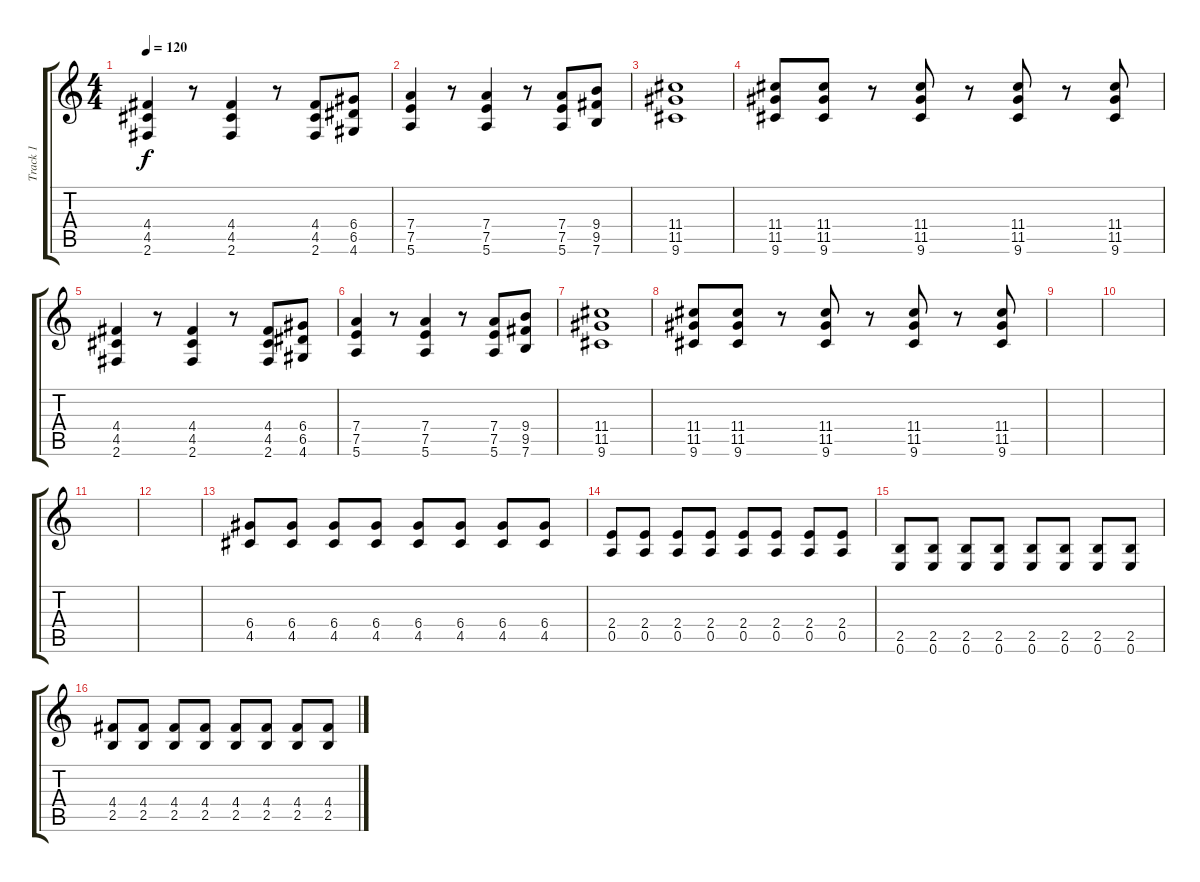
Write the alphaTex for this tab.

\track ("Track 1" "Track 1") {instrument distortionguitar}
\staff {score tabs}
\tuning (E4 B3 G3 D3 A2 E2) {hide}
\ts (4 4)
\tempo 120
\clef g2
\ks c
(4.4 4.5 2.6).4{dy f} r.8 (4.4 4.5 2.6).4 r.8 (4.4 4.5 2.6).8 (6.4 6.5 4.6).8 |
(7.4 7.5 5.6).4 r.8 (7.4 7.5 5.6).4 r.8 (7.4 7.5 5.6).8 (9.4 9.5 7.6).8 |
(11.4 11.5 9.6).1 |
(11.4 11.5 9.6).8 (11.4 11.5 9.6).8 r.8 (11.4 11.5 9.6).8 r.8 (11.4 11.5 9.6).8 r.8 (11.4 11.5 9.6).8 |
(4.4 4.5 2.6).4 r.8 (4.4 4.5 2.6).4 r.8 (4.4 4.5 2.6).8 (6.4 6.5 4.6).8 |
(7.4 7.5 5.6).4 r.8 (7.4 7.5 5.6).4 r.8 (7.4 7.5 5.6).8 (9.4 9.5 7.6).8 |
(11.4 11.5 9.6).1 |
(11.4 11.5 9.6).8 (11.4 11.5 9.6).8 r.8 (11.4 11.5 9.6).8 r.8 (11.4 11.5 9.6).8 r.8 (11.4 11.5 9.6).8 |
|
|
|
|
(6.4 4.5).8{instrument distortionguitar} (6.4 4.5).8 (6.4 4.5).8 (6.4 4.5).8 (6.4 4.5).8 (6.4 4.5).8 (6.4 4.5).8 (6.4 4.5).8 |
(2.4 0.5).8 (2.4 0.5).8 (2.4 0.5).8 (2.4 0.5).8 (2.4 0.5).8 (2.4 0.5).8 (2.4 0.5).8 (2.4 0.5).8 |
(2.5 0.6).8 (2.5 0.6).8 (2.5 0.6).8 (2.5 0.6).8 (2.5 0.6).8 (2.5 0.6).8 (2.5 0.6).8 (2.5 0.6).8 |
(4.4 2.5).8 (4.4 2.5).8 (4.4 2.5).8 (4.4 2.5).8 (4.4 2.5).8 (4.4 2.5).8 (4.4 2.5).8 (4.4 2.5).8
